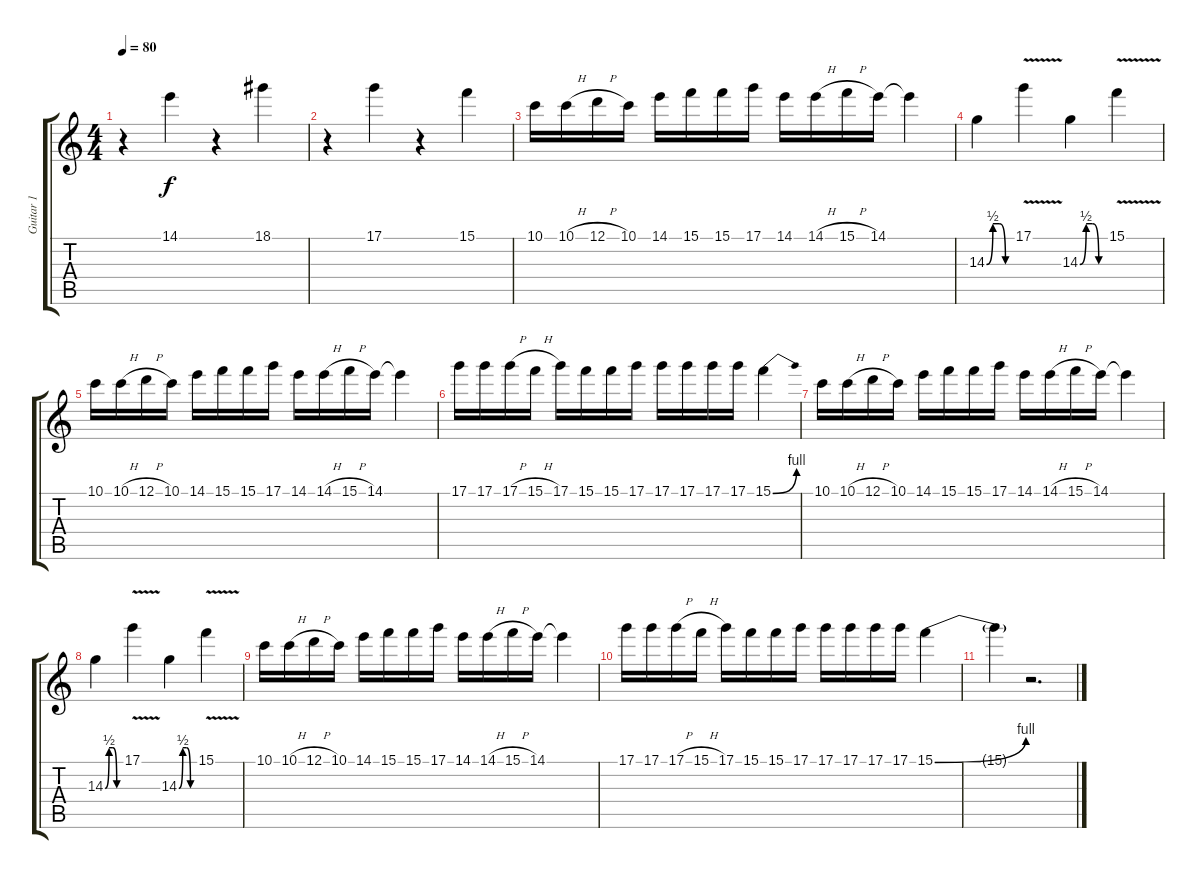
\track ("Guitar 1" "Guitar 1") {instrument electricguitarclean}
\staff {score tabs}
\tuning (D4 A3 F3 C3 G2 C2) {hide}
\ts (4 4)
\tempo 80
\clef g2
\ks c
r.4{dy f} 14.1.4 r.4 18.1.4 |
r.4 17.1.4 r.4 15.1.4 |
10.1.16{volume 14 instrument overdrivenguitar} 10.1{h}.16 12.1{h}.16 10.1.16 14.1.16 15.1.16 15.1.16 17.1.16 14.1.16 14.1{h}.16 15.1{h}.16 14.1.16 14.1{t}.4 |
14.3{be (custom 0 0 15 2 30 2 45 0 60 0)}.4 17.1{v}.4 14.3{be (custom 0 0 15 2 30 2 45 0 60 0)}.4 15.1{v}.4 |
10.1.16{volume 14 instrument overdrivenguitar} 10.1{h}.16 12.1{h}.16 10.1.16 14.1.16 15.1.16 15.1.16 17.1.16 14.1.16 14.1{h}.16 15.1{h}.16 14.1.16 14.1{t}.4 |
17.1.16{volume 14 instrument overdrivenguitar} 17.1.16 17.1{h}.16 15.1{h}.16 17.1.16 15.1.16 15.1.16 17.1.16 17.1.16 17.1.16 17.1.16 17.1.16 15.1{be (bend 0 0 60 4)}.4 |
10.1.16{volume 14 instrument overdrivenguitar} 10.1{h}.16 12.1{h}.16 10.1.16 14.1.16 15.1.16 15.1.16 17.1.16 14.1.16 14.1{h}.16 15.1{h}.16 14.1.16 14.1{t}.4 |
14.3{be (custom 0 0 15 2 30 2 45 0 60 0)}.4 17.1{v}.4 14.3{be (custom 0 0 15 2 30 2 45 0 60 0)}.4 15.1{v}.4 |
10.1.16{volume 14 instrument overdrivenguitar} 10.1{h}.16 12.1{h}.16 10.1.16 14.1.16 15.1.16 15.1.16 17.1.16 14.1.16 14.1{h}.16 15.1{h}.16 14.1.16 14.1{t}.4 |
17.1.16{volume 14 instrument overdrivenguitar} 17.1.16 17.1{h}.16 15.1{h}.16 17.1.16 15.1.16 15.1.16 17.1.16 17.1.16 17.1.16 17.1.16 17.1.16 15.1{be (bend 0 0 60 4)}.4 |
15.1{t}.4 r.2{d}
